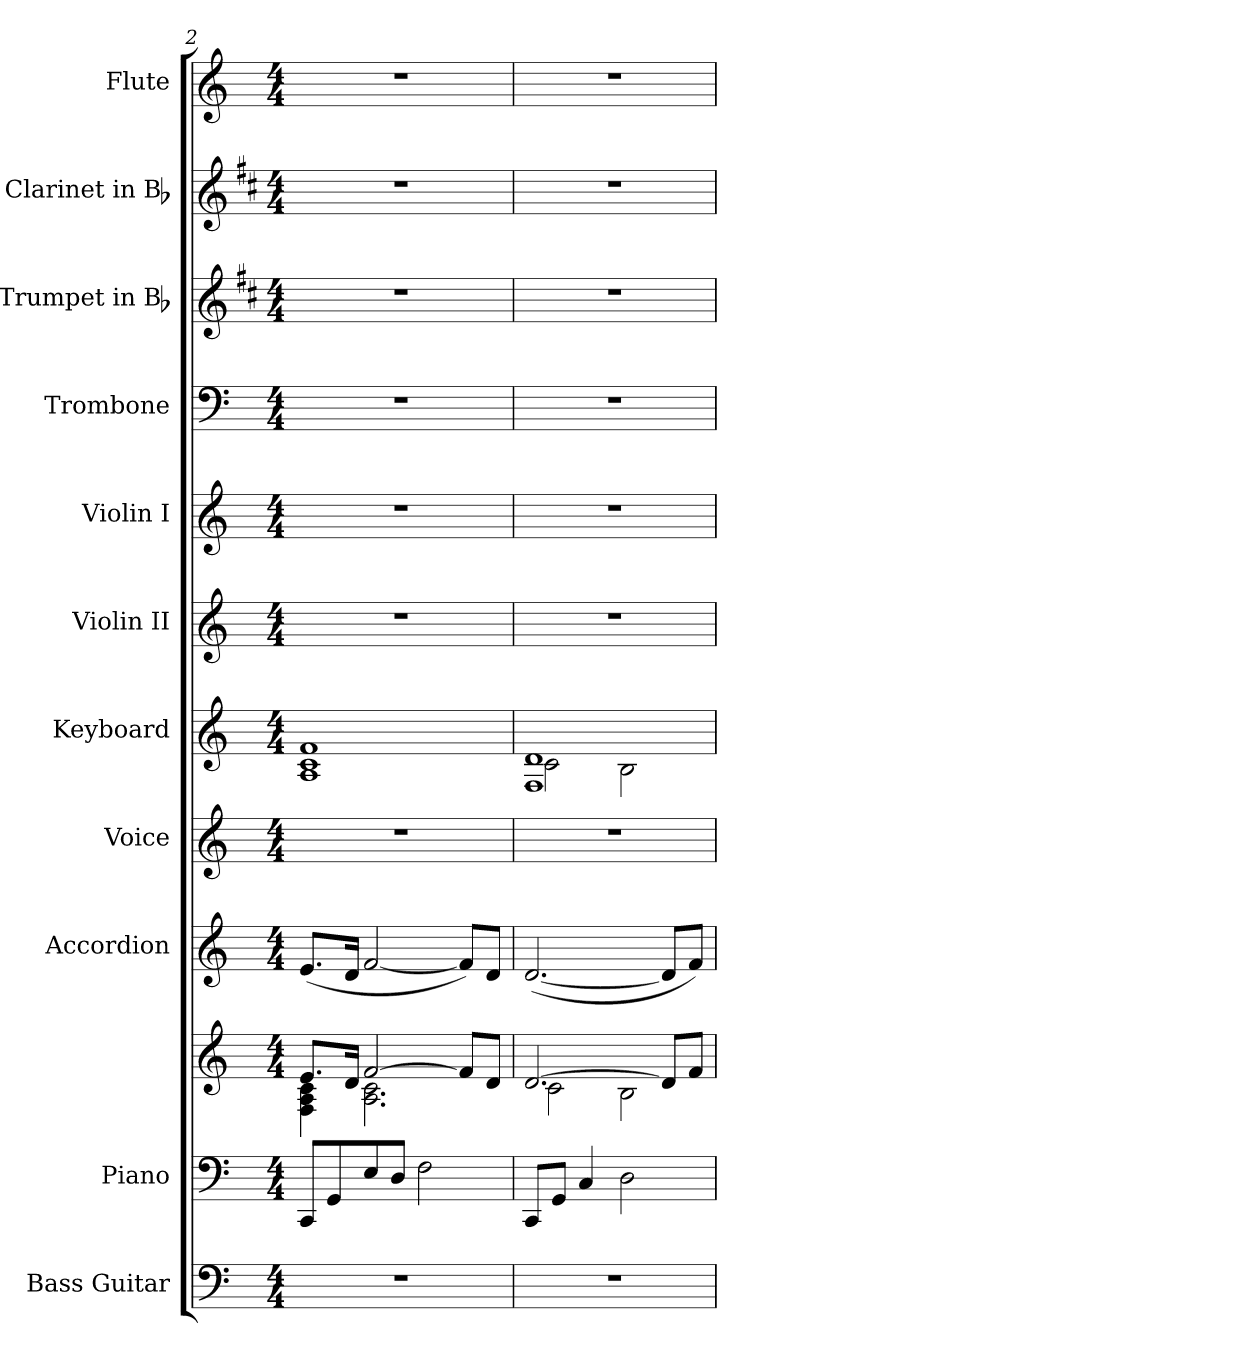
**kern	**kern	**kern	**kern	**kern	**kern	**kern	**kern	**kern	**kern	**kern	**kern
*part11	*part10	*part10	*part9	*part8	*part7	*part6	*part5	*part4	*part3	*part2	*part1
*staff12	*staff11	*staff10	*staff9	*staff8	*staff7	*staff6	*staff5	*staff4	*staff3	*staff2	*staff1
*I"Bass Guitar	*I"Piano	*	*I"Accordion	*I"Voice	*I"Keyboard	*I"Violin II	*I"Violin I	*I"Trombone	*I"Trumpet in Bb	*I"Clarinet in Bb	*I"Flute
*I'Bass	*I'Pno.	*	*I'Accord.	*I'Voice	*I'Kbd.	*I'Vln. II	*I'Vln. I	*I'Tbn.	*I'Tpt.	*I'Cl.	*I'Fl.
*clefF4	*clefF4	*clefG2	*clefG2	*clefG2	*clefG2	*clefG2	*clefG2	*clefF4	*clefG2	*clefG2	*clefG2
*ITrd7c12	*	*	*	*	*	*	*	*ITrd8c14	*ITrd1c2	*ITrd1c2	*
*k[]	*k[]	*k[]	*k[]	*k[]	*k[]	*k[]	*k[]	*k[]	*k[]	*k[]	*k[]
*C:	*C:	*C:	*C:	*C:	*C:	*C:	*C:	*C:	*C:	*C:	*C:
*M4/4	*M4/4	*M4/4	*M4/4	*M4/4	*M4/4	*M4/4	*M4/4	*M4/4	*M4/4	*M4/4	*M4/4
=2	=2	=2	=2	=2	=2	=2	=2	=2	=2	=2	=2
*	*	*^	*	*	*	*	*	*	*	*	*
1r	8CCi/L	8.ei/L	4Fi\ 4Ai 4ci	(8.ei/L	1r	1Ai 1ci 1fi	1r	1r	1r	1r	1r	1r
.	8GGi/	.	.	.	.	.	.	.	.	.	.	.
.	.	16di/Jk	.	16di/Jk	.	.	.	.	.	.	.	.
.	8Ei/	[>2fi/	2.Ai\ 2.ci	[<2fi/	.	.	.	.	.	.	.	.
.	8Di/J	.	.	.	.	.	.	.	.	.	.	.
.	2Fi\	.	.	.	.	.	.	.	.	.	.	.
.	.	8fi/L]	.	8fi/L])	.	.	.	.	.	.	.	.
.	.	8di/J	.	8di/J	.	.	.	.	.	.	.	.
=3	=3	=3	=3	=3	=3	=3	=3	=3	=3	=3	=3	=3
*	*	*	*	*	*	*^	*	*	*	*	*	*
1r	8CCi/L	[>2.di/	2ci\	([<2.di/	1r	1Fi 1di	2ci\	1r	1r	1r	1r	1r	1r
.	8GGi/J	.	.	.	.	.	.	.	.	.	.	.	.
.	4Ci/	.	.	.	.	.	.	.	.	.	.	.	.
.	2Di\	.	2Bi\	.	.	.	2Bi\	.	.	.	.	.	.
.	.	8di/L]	.	8di/L]	.	.	.	.	.	.	.	.	.
.	.	8fi/J	.	8fi/J)	.	.	.	.	.	.	.	.	.
*	*	*v	*v	*	*	*v	*v	*	*	*	*	*	*
=	=	=	=	=	=	=	=	=	=	=	=
*-	*-	*-	*-	*-	*-	*-	*-	*-	*-	*-	*-
